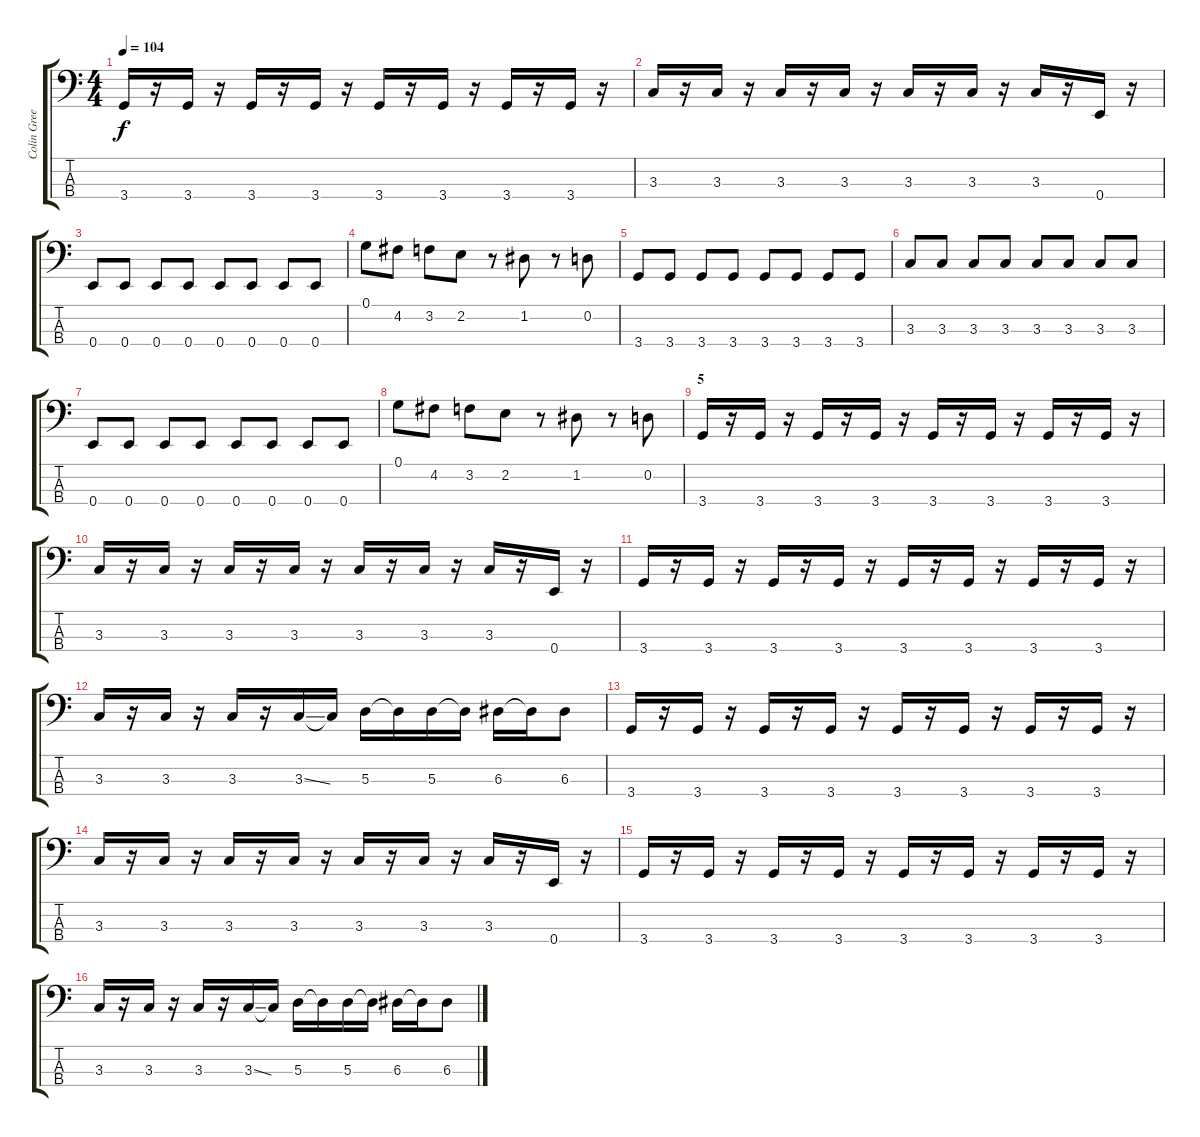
\track ("Colin Greenwood" "Colin Gree") {instrument electricbassfinger}
\staff {score tabs}
\tuning (G2 D2 A1 E1) {hide}
\ts (4 4)
\tempo 104
\clef f4
\ks c
3.4.16{dy f} r.16 3.4.16 r.16 3.4.16 r.16 3.4.16 r.16 3.4.16 r.16 3.4.16 r.16 3.4.16 r.16 3.4.16 r.16 |
3.3.16 r.16 3.3.16 r.16 3.3.16 r.16 3.3.16 r.16 3.3.16 r.16 3.3.16 r.16 3.3.16 r.16 0.4.16 r.16 |
0.4.8 0.4.8 0.4.8 0.4.8 0.4.8 0.4.8 0.4.8 0.4.8 |
0.1.8 4.2.8 3.2.8 2.2.8 r.8 1.2.8 r.8 0.2.8 |
3.4.8 3.4.8 3.4.8 3.4.8 3.4.8 3.4.8 3.4.8 3.4.8 |
3.3.8 3.3.8 3.3.8 3.3.8 3.3.8 3.3.8 3.3.8 3.3.8 |
0.4.8 0.4.8 0.4.8 0.4.8 0.4.8 0.4.8 0.4.8 0.4.8 |
0.1.8 4.2.8 3.2.8 2.2.8 r.8 1.2.8 r.8 0.2.8 |
\section ("" "5")
3.4.16 r.16 3.4.16 r.16 3.4.16 r.16 3.4.16 r.16 3.4.16 r.16 3.4.16 r.16 3.4.16 r.16 3.4.16 r.16 |
3.3.16 r.16 3.3.16 r.16 3.3.16 r.16 3.3.16 r.16 3.3.16 r.16 3.3.16 r.16 3.3.16 r.16 0.4.16 r.16 |
3.4.16 r.16 3.4.16 r.16 3.4.16 r.16 3.4.16 r.16 3.4.16 r.16 3.4.16 r.16 3.4.16 r.16 3.4.16 r.16 |
3.3.16 r.16 3.3.16 r.16 3.3.16 r.16 3.3{ss}.16 3.3{t}.16 5.3.16 5.3{t}.16 5.3.16 5.3{t}.16 6.3.16 6.3{t}.16 6.3.8 |
3.4.16 r.16 3.4.16 r.16 3.4.16 r.16 3.4.16 r.16 3.4.16 r.16 3.4.16 r.16 3.4.16 r.16 3.4.16 r.16 |
3.3.16 r.16 3.3.16 r.16 3.3.16 r.16 3.3.16 r.16 3.3.16 r.16 3.3.16 r.16 3.3.16 r.16 0.4.16 r.16 |
3.4.16 r.16 3.4.16 r.16 3.4.16 r.16 3.4.16 r.16 3.4.16 r.16 3.4.16 r.16 3.4.16 r.16 3.4.16 r.16 |
3.3.16 r.16 3.3.16 r.16 3.3.16 r.16 3.3{ss}.16 3.3{t}.16 5.3.16 5.3{t}.16 5.3.16 5.3{t}.16 6.3.16 6.3{t}.16 6.3.8
